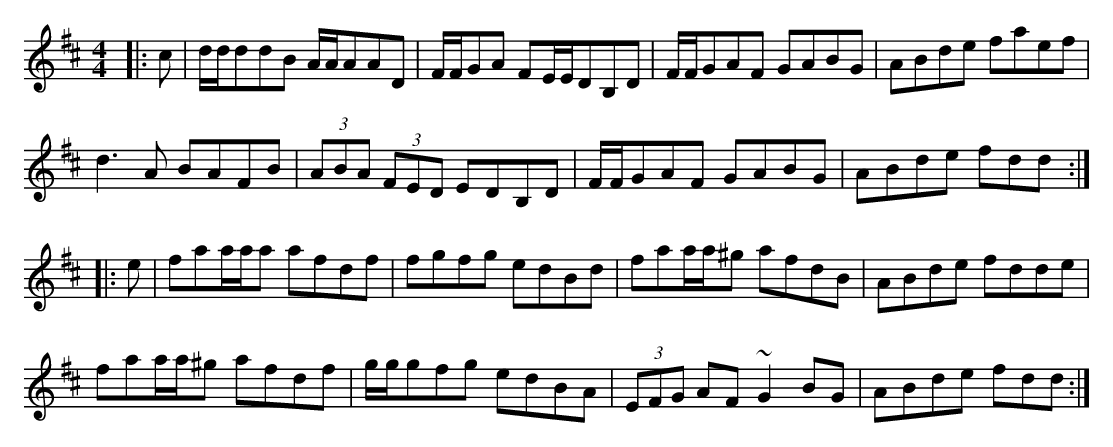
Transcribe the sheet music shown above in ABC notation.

X:1
M:4/4
K:D
|:c|d/d/ddB A/A/AAD|F/F/GA FE/E/DB,D|F/F/GAF GABG|ABde faef|
d3 A BAFB|(3ABA (3FED EDB,D|F/F/GAF GABG|ABde fdd:|
|:e|faa/a/a afdf|fgfg edBd|faa/a/^g afdB|ABde fdde|
faa/a/^g afdf|g/g/gfg edBA|(3EFG AF ~G2BG|ABde fdd:|
